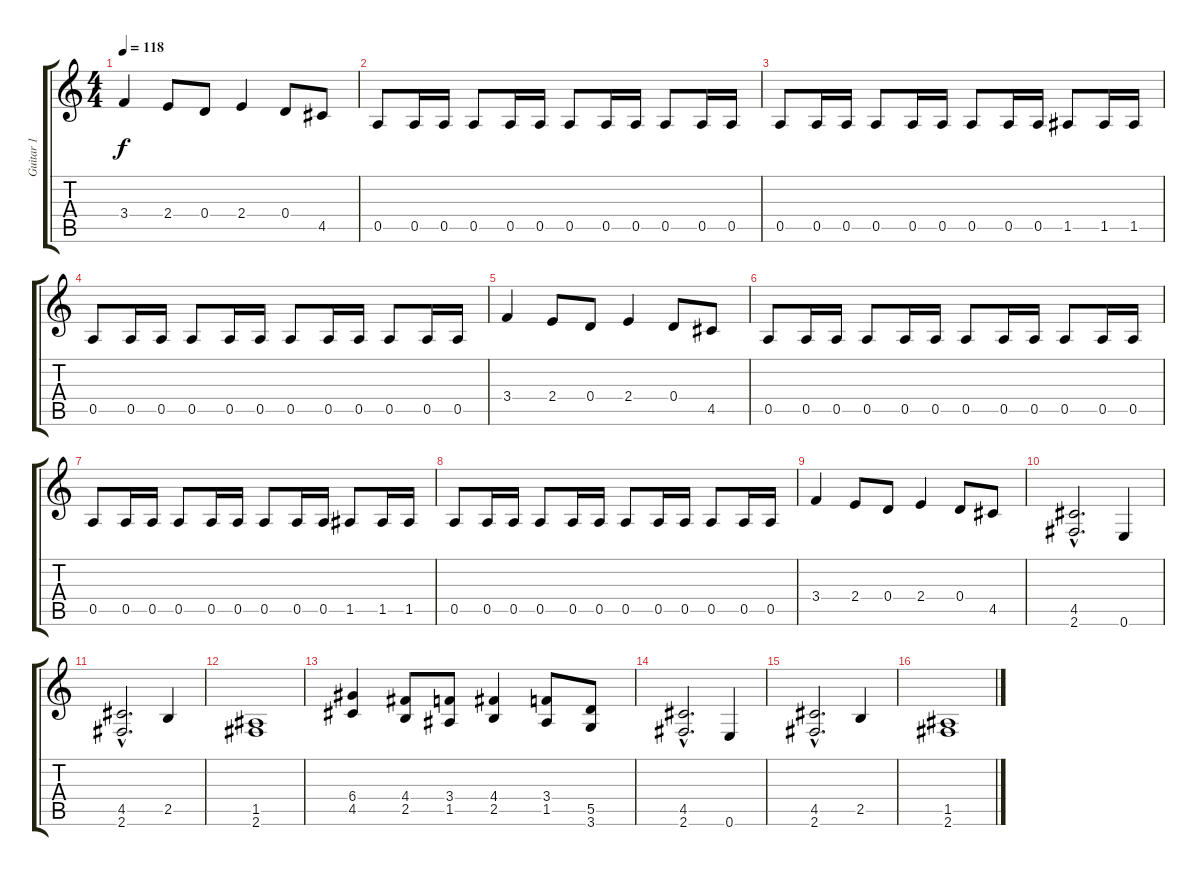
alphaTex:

\track ("Guitar 1" "Guitar 1") {instrument distortionguitar}
\staff {score tabs}
\tuning (E4 B3 G3 D3 A2 E2) {hide}
\ts (4 4)
\tempo 118
\clef g2
\ks c
3.4.4{dy f} 2.4.8 0.4.8 2.4.4 0.4.8 4.5.8 |
0.5.8 0.5.16 0.5.16 0.5.8 0.5.16 0.5.16 0.5.8 0.5.16 0.5.16 0.5.8 0.5.16 0.5.16 |
0.5.8 0.5.16 0.5.16 0.5.8 0.5.16 0.5.16 0.5.8 0.5.16 0.5.16 1.5.8 1.5.16 1.5.16 |
0.5.8 0.5.16 0.5.16 0.5.8 0.5.16 0.5.16 0.5.8 0.5.16 0.5.16 0.5.8 0.5.16 0.5.16 |
3.4.4 2.4.8 0.4.8 2.4.4 0.4.8 4.5.8 |
0.5.8 0.5.16 0.5.16 0.5.8 0.5.16 0.5.16 0.5.8 0.5.16 0.5.16 0.5.8 0.5.16 0.5.16 |
0.5.8 0.5.16 0.5.16 0.5.8 0.5.16 0.5.16 0.5.8 0.5.16 0.5.16 1.5.8 1.5.16 1.5.16 |
0.5.8 0.5.16 0.5.16 0.5.8 0.5.16 0.5.16 0.5.8 0.5.16 0.5.16 0.5.8 0.5.16 0.5.16 |
3.4.4 2.4.8 0.4.8 2.4.4 0.4.8 4.5.8 |
(4.5{hac} 2.6{hac}).2{d} 0.6.4 |
(4.5{hac} 2.6{hac}).2{d} 2.5.4 |
(1.5 2.6).1 |
(6.4 4.5).4 (4.4 2.5).8 (3.4 1.5).8 (4.4 2.5).4 (3.4 1.5).8 (5.5 3.6).8 |
(4.5{hac} 2.6{hac}).2{d} 0.6.4 |
(4.5{hac} 2.6{hac}).2{d} 2.5.4 |
(1.5 2.6).1
